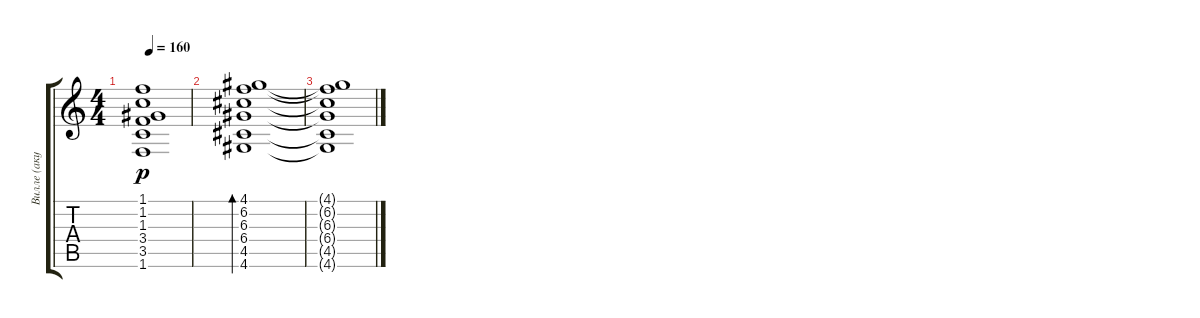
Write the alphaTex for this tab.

\track ("Вилле (акустика) 1" "Вилле (аку") {instrument acousticguitarsteel}
\staff {score tabs}
\tuning (E4 B3 G3 D3 A2 E2) {hide}
\ts (4 4)
\tempo 160
\clef g2
\ks c
(1.1{t} 1.2{t} 1.3{t} 3.4{t} 3.5{t} 1.6{t}).1{dy p} |
(4.1 6.2 6.3 6.4 4.5 4.6).1{bd 240} |
(4.1{t} 6.2{t} 6.3{t} 6.4{t} 4.5{t} 4.6{t}).1
